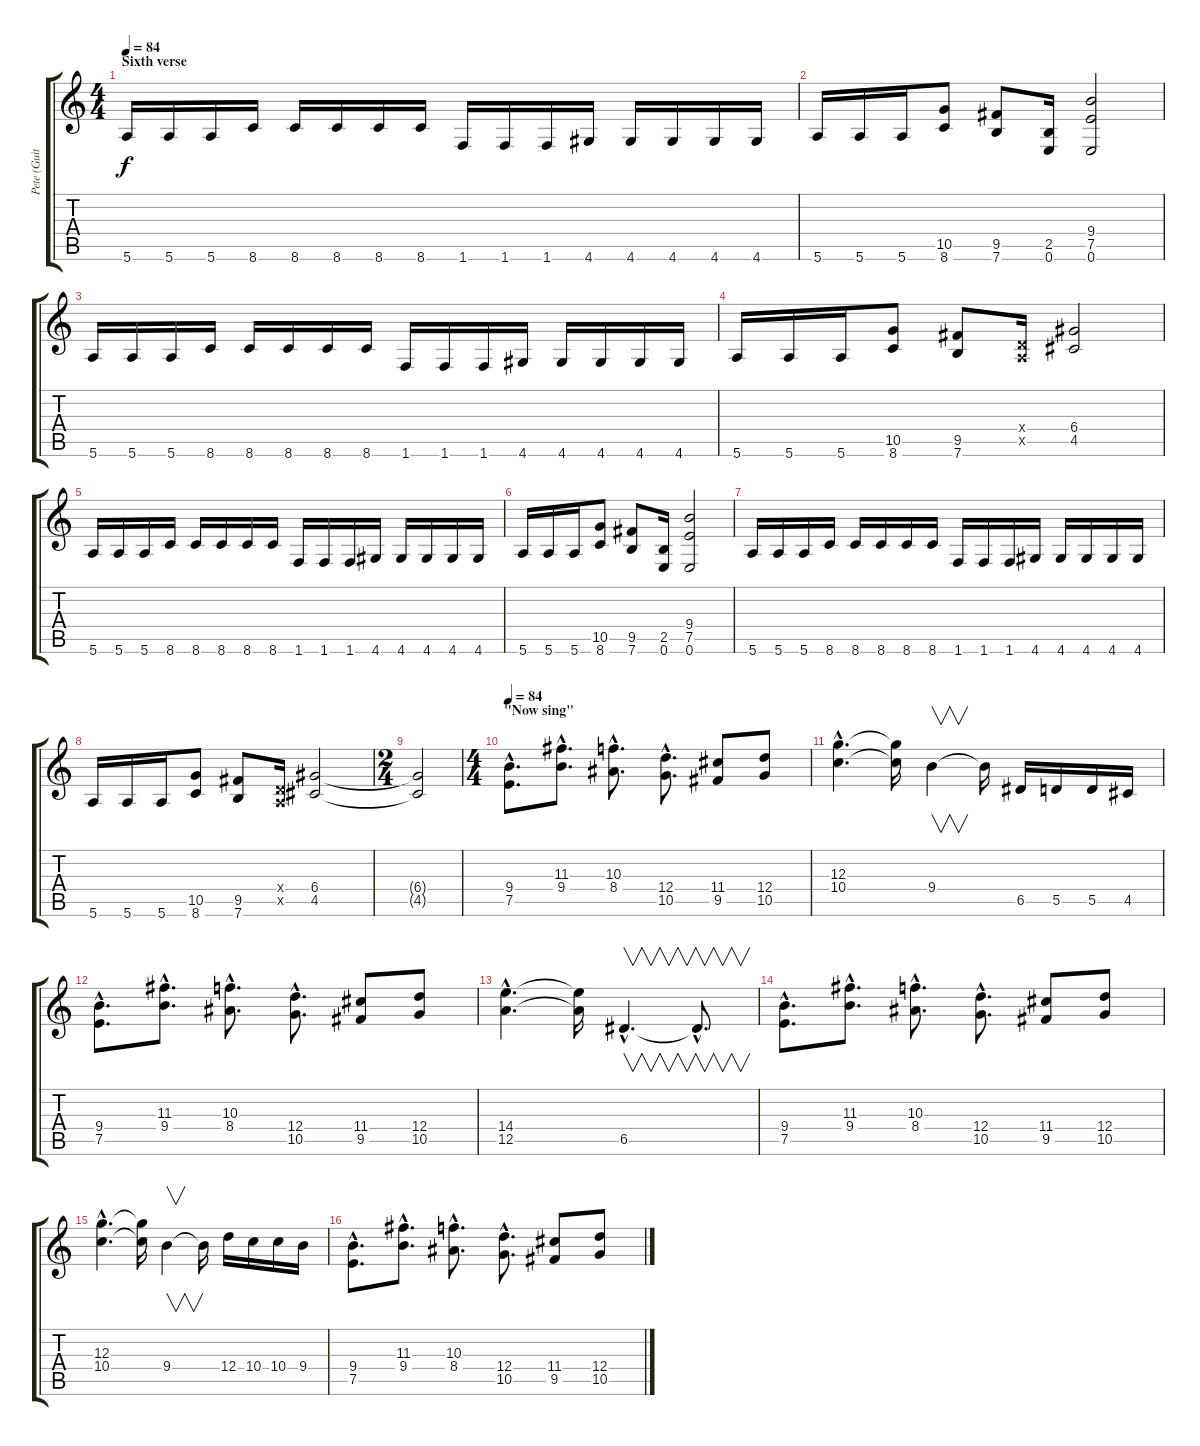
\track ("Pete (Guitar)" "Pete (Guit") {instrument overdrivenguitar}
\staff {score tabs}
\tuning (E4 B3 G3 D3 A2 E2) {hide}
\ts (4 4)
\section ("" "Sixth verse")
\tempo 84
\clef g2
\ks c
5.6.16{dy f} 5.6.16 5.6.16 8.6.16 8.6.16 8.6.16 8.6.16 8.6.16 1.6.16 1.6.16 1.6.16 4.6.16 4.6.16 4.6.16 4.6.16 4.6.16 |
5.6.16 5.6.16 5.6.16 (10.5 8.6).8 (9.5 7.6).8 (2.5 0.6).16 (9.4 7.5 0.6).2 |
5.6.16 5.6.16 5.6.16 8.6.16 8.6.16 8.6.16 8.6.16 8.6.16 1.6.16 1.6.16 1.6.16 4.6.16 4.6.16 4.6.16 4.6.16 4.6.16 |
5.6.16 5.6.16 5.6.16 (10.5 8.6).8 (9.5 7.6).8 (0.4{x} 0.5{x}).16 (6.4 4.5).2 |
5.6.16 5.6.16 5.6.16 8.6.16 8.6.16 8.6.16 8.6.16 8.6.16 1.6.16 1.6.16 1.6.16 4.6.16 4.6.16 4.6.16 4.6.16 4.6.16 |
5.6.16 5.6.16 5.6.16 (10.5 8.6).8 (9.5 7.6).8 (2.5 0.6).16 (9.4 7.5 0.6).2 |
5.6.16 5.6.16 5.6.16 8.6.16 8.6.16 8.6.16 8.6.16 8.6.16 1.6.16 1.6.16 1.6.16 4.6.16 4.6.16 4.6.16 4.6.16 4.6.16 |
5.6.16 5.6.16 5.6.16 (10.5 8.6).8 (9.5 7.6).8 (0.4{x} 0.5{x}).16 (6.4 4.5).2 |
\ts (2 4)
(6.4{t} 4.5{t}).2 |
\ts (4 4)
\section ("" "\"Now sing\"")
\tempo 84
(9.4{hac} 7.5{hac}).8{d} (11.3{hac} 9.4{hac}).8{d} (10.3{hac} 8.4{hac}).8{d} (12.4{hac} 10.5{hac}).8{d} (11.4 9.5).8 (12.4 10.5).8 |
(12.3{hac} 10.4{hac}).4{d} (12.3{t} 10.4{t}).16 9.4.4{v instrument guitarharmonics} 9.4{t}.16 6.5.16{instrument overdrivenguitar} 5.5.16 5.5.16 4.5.16 |
(9.4{hac} 7.5{hac}).8{d} (11.3{hac} 9.4{hac}).8{d} (10.3{hac} 8.4{hac}).8{d} (12.4{hac} 10.5{hac}).8{d} (11.4 9.5).8 (12.4 10.5).8 |
(14.4{hac} 12.5{hac}).4{d} (14.4{t} 12.5{t}).16 6.5{hac}.4{v d} 6.5{hac t}.8{v d} |
(9.4{hac} 7.5{hac}).8{d} (11.3{hac} 9.4{hac}).8{d} (10.3{hac} 8.4{hac}).8{d} (12.4{hac} 10.5{hac}).8{d} (11.4 9.5).8 (12.4 10.5).8 |
(12.3{hac} 10.4{hac}).4{d} (12.3{t} 10.4{t}).16 9.4.4{v instrument guitarharmonics} 9.4{t}.16 12.4.16{instrument overdrivenguitar} 10.4.16 10.4.16 9.4.16 |
(9.4{hac} 7.5{hac}).8{d} (11.3{hac} 9.4{hac}).8{d} (10.3{hac} 8.4{hac}).8{d} (12.4{hac} 10.5{hac}).8{d} (11.4 9.5).8 (12.4 10.5).8
